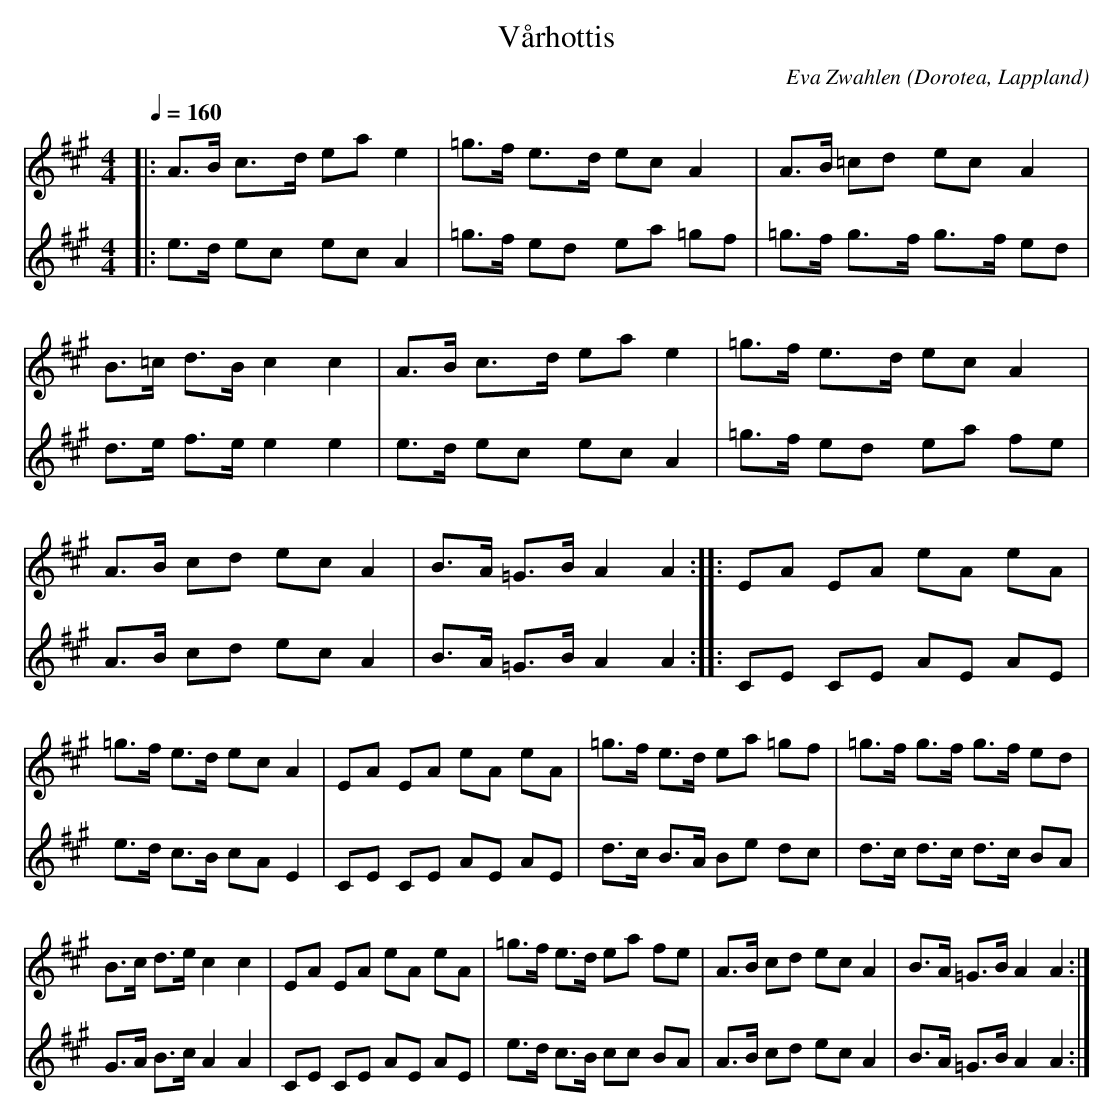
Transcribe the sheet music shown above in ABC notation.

X:1
T:Vårhottis
O:Dorotea, Lappland
C:Eva Zwahlen
M:4/4
L:1/16
Q:1/4=160
K:A
V:1
|: A3B c3d1 e2a2 e4 | =g3f e3d1 e2c2 A4 | A3B =c2d2 e2c2 A4 |B3=c d3B c4 c4  | A3B c3d e2a2 e4 | =g3f e3d e2c2 A4 | A3B c2d2 e2c2 A4 |B3A =G3B A4 A4:||:E2A2 E2A2 e2A2 e2A2 |=g3f e3d e2c2 A4 |E2A2 E2A2 e2A2 e2A2 |=g3f e3d e2a2 =g2f2 | =g3f g3f g3f e2d2 |B3c d3e c4 c4  |E2A2 E2A2 e2A2 e2A2 |=g3f e3d e2a2 f2e2 |  A3B c2d2 e2c2 A4 |B3A =G3B A4 A4:|
V:2
|:  e3d e2c2  e2c2 A4 | =g3f e2d2 e2a2 =g2f2 | =g3f g3f g3f e2d2 |d3e f3e e4 e4  |e3d e2c2 e2c2 A4 | =g3f e2d2 e2a2 f2e2 |A3B c2d2 e2c2 A4  |B3A =G3B A4 A4 :||:C2E2 C2E2 A2E2 A2E2 | e3d c3B c2A2 E4 |C2E2 C2E2 A2E2 A2E2 |d3c B3A B2e2 d2c2 | d3c d3c d3c B2A2 | G3A B3c A4 A4 | C2E2 C2E2 A2E2 A2E2 | e3d c3B c2c2 B2A2 | A3B c2d2 e2c2 A4 |B3A =G3B A4 A4:|
